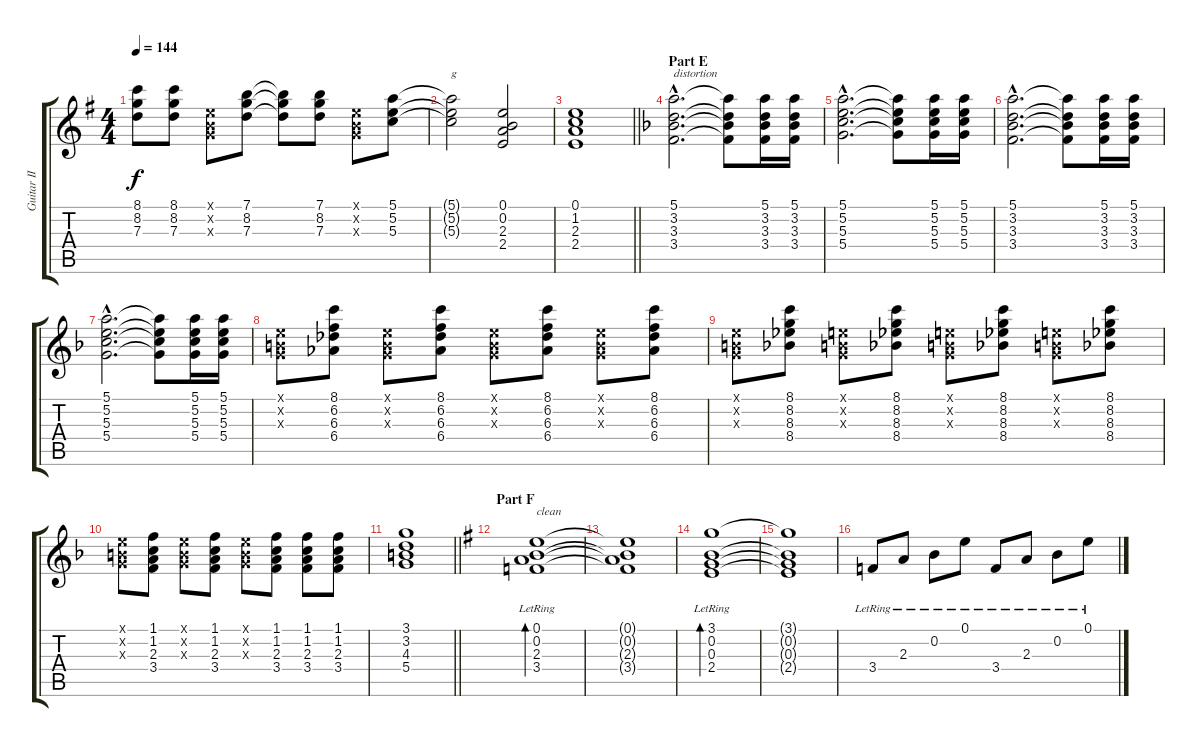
\track ("Guitar II (Inoran)" "Guitar II ") {instrument distortionguitar}
\staff {score tabs}
\tuning (E4 B3 G3 D3 A2 E2) {hide}
\ts (4 4)
\tempo 144
\clef g2
\ks g
(8.1{t} 8.2{t} 7.3{t}).8{dy f} (8.1 8.2 7.3).8 (0.1{x} 0.2{x} 0.3{x}).8 (7.1 8.2 7.3).8 (7.1{t} 8.2{t} 7.3{t}).8 (7.1 8.2 7.3).8 (0.1{x} 0.2{x} 0.3{x}).8 (5.1 5.2 5.3).8 |
(5.1{t} 5.2{t} 5.3{t}).2{txt "g"} (0.1 0.2 2.3 2.4).2 |
\barLineRight lightlight
(0.1 1.2 2.3 2.4).1 |
\section ("" "Part E")
\ks f
(5.1{hac} 3.2{hac} 3.3{hac} 3.4{hac}).2{d txt "distortion" instrument distortionguitar} (5.1{t} 3.2{t} 3.3{t} 3.4{t}).8 (5.1 3.2 3.3 3.4).16 (5.1 3.2 3.3 3.4).16 |
(5.1{hac} 5.2{hac} 5.3{hac} 5.4{hac}).2{d} (5.1{t} 5.2{t} 5.3{t} 5.4{t}).8 (5.1 5.2 5.3 5.4).16 (5.1 5.2 5.3 5.4).16 |
(5.1{hac} 3.2{hac} 3.3{hac} 3.4{hac}).2{d} (5.1{t} 3.2{t} 3.3{t} 3.4{t}).8 (5.1 3.2 3.3 3.4).16 (5.1 3.2 3.3 3.4).16 |
(5.1{hac} 5.2{hac} 5.3{hac} 5.4{hac}).2{d} (5.1{t} 5.2{t} 5.3{t} 5.4{t}).8 (5.1 5.2 5.3 5.4).16 (5.1 5.2 5.3 5.4).16 |
(0.1{x} 0.2{x} 0.3{x}).8 (8.1 6.2 6.3 6.4).8 (0.1{x} 0.2{x} 0.3{x}).8 (8.1 6.2 6.3 6.4).8 (0.1{x} 0.2{x} 0.3{x}).8 (8.1 6.2 6.3 6.4).8 (0.1{x} 0.2{x} 0.3{x}).8 (8.1 6.2 6.3 6.4).8 |
(0.1{x} 0.2{x} 0.3{x}).8 (8.1 8.2 8.3 8.4).8 (0.1{x} 0.2{x} 0.3{x}).8 (8.1 8.2 8.3 8.4).8 (0.1{x} 0.2{x} 0.3{x}).8 (8.1 8.2 8.3 8.4).8 (0.1{x} 0.2{x} 0.3{x}).8 (8.1 8.2 8.3 8.4).8 |
(0.1{x} 0.2{x} 0.3{x}).8 (1.1 1.2 2.3 3.4).8 (0.1{x} 0.2{x} 0.3{x}).8 (1.1 1.2 2.3 3.4).8 (0.1{x} 0.2{x} 0.3{x}).8 (1.1 1.2 2.3 3.4).8 (1.1 1.2 2.3 3.4).8 (1.1 1.2 2.3 3.4).8 |
\barLineRight lightlight
(3.1 3.2 4.3 5.4).1 |
\section ("" "Part F")
\ks g
(0.1{lr} 0.2{lr} 2.3{lr} 3.4{lr}).1{bd 120 txt "clean" instrument electricguitarclean} |
(0.1{t} 0.2{t} 2.3{t} 3.4{t}).1 |
(3.1{lr} 0.2{lr} 0.3{lr} 2.4{lr}).1{bd 120} |
(3.1{t} 0.2{t} 0.3{t} 2.4{t}).1 |
3.4{lr}.8 2.3{lr}.8 0.2{lr}.8 0.1{lr}.8 3.4{lr}.8 2.3{lr}.8 0.2{lr}.8 0.1{lr}.8
